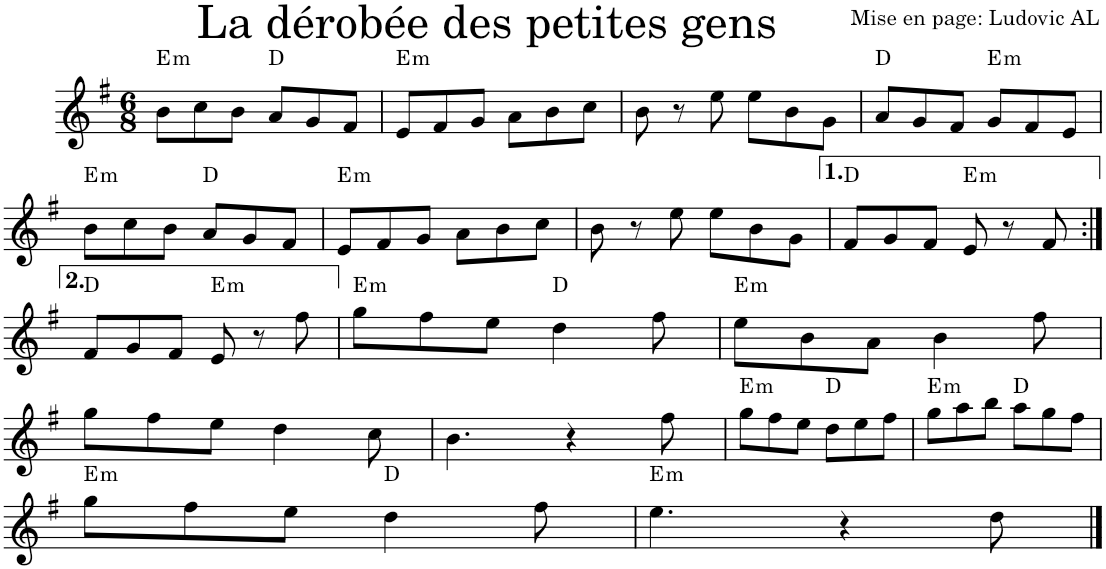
**kern	**harte
*part1	*part1
*staff1	*
*I"Violon	*
*I'Vln.	*
*clefG2	*
*k[f#]	*
*M6/8	*
=1	=1
!	!LO:H:kt=m
8b\L	E:min
8cc\	.
8b\J	.
8a/L	D:maj
8g/	.
8f#/J	.
=2	=2
!	!LO:H:kt=m
8e/L	E:min
8f#/	.
8g/J	.
8a\L	.
8b\	.
8cc\J	.
=3	=3
8b\	.
8r	.
8ee\	.
8ee\L	.
8b\	.
8g\J	.
=4	=4
8a/L	D:maj
8g/	.
8f#/J	.
!	!LO:H:kt=m
8g/L	E:min
8f#/	.
8e/J	.
!!LO:LB:g=z
=5	=5
!	!LO:H:kt=m
8b\L	E:min
8cc\	.
8b\J	.
8a/L	D:maj
8g/	.
8f#/J	.
=6	=6
!	!LO:H:kt=m
8e/L	E:min
8f#/	.
8g/J	.
8a\L	.
8b\	.
8cc\J	.
=7	=7
8b\	.
8r	.
8ee\	.
8ee\L	.
8b\	.
8g\J	.
=8	=8
8f#/L	D:maj
8g/	.
8f#/J	.
!	!LO:H:kt=m
8e/	E:min
8r	.
8f#/	.
!!LO:LB:g=z
=9:|!	=9:|!
8f#/L	D:maj
8g/	.
8f#/J	.
!	!LO:H:kt=m
8e/	E:min
8r	.
8ff#\	.
=10	=10
!	!LO:H:kt=m
8gg\L	E:min
8ff#\	.
8ee\J	.
4dd\	D:maj
8ff#\	.
=11	=11
!	!LO:H:kt=m
8ee\L	E:min
8b\	.
8a\J	.
4b\	.
8ff#\	.
!!LO:LB:g=z
=12	=12
8gg\L	.
8ff#\	.
8ee\J	.
4dd\	.
8cc\	.
=13	=13
4.b\	.
4r	.
8ff#\	.
=14	=14
!	!LO:H:kt=m
8gg\L	E:min
8ff#\	.
8ee\J	.
8dd\L	D:maj
8ee\	.
8ff#\J	.
=15	=15
!	!LO:H:kt=m
8gg\L	E:min
8aa\	.
8bb\J	.
8aa\L	D:maj
8gg\	.
8ff#\J	.
!!LO:LB:g=z
=16	=16
!	!LO:H:kt=m
8gg\L	E:min
8ff#\	.
8ee\J	.
4dd\	D:maj
8ff#\	.
=17	=17
!	!LO:H:kt=m
4.ee\	E:min
4r	.
8dd\	.
==	==
*-	*-
